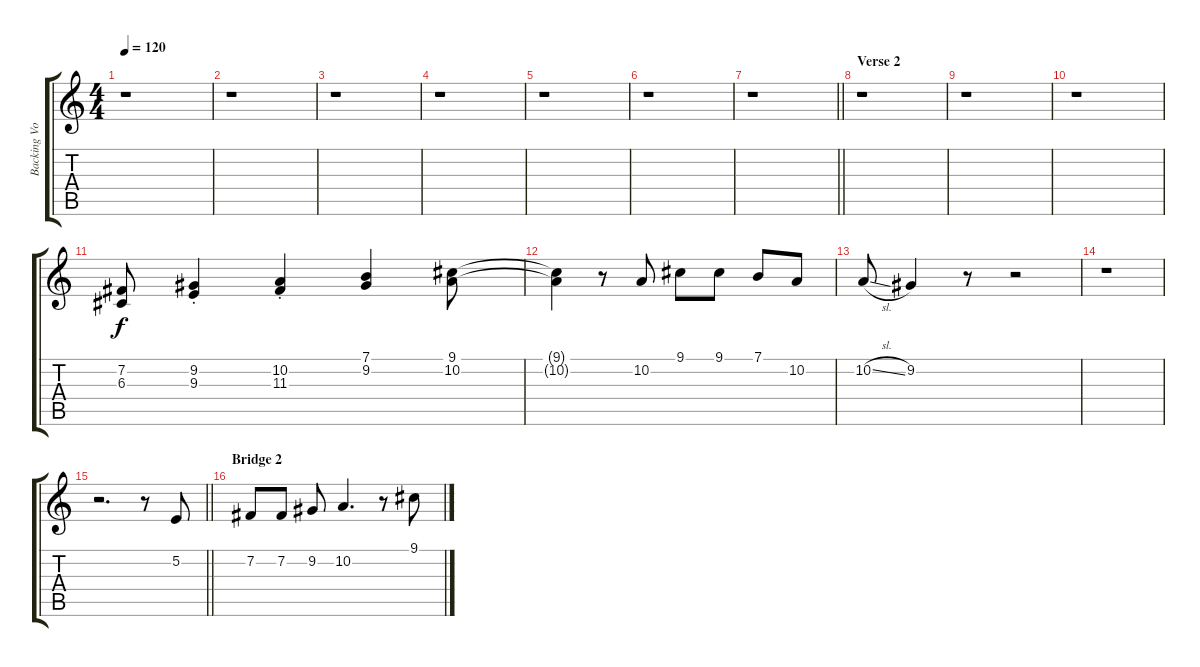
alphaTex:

\track ("Backing Vocal" "Backing Vo") {instrument oboe}
\staff {score tabs}
\tuning (E4 B3 G3 D3 A2 E2) {hide}
\ts (4 4)
\tempo 120
\clef g2
\ks c
r.1{dy mp} |
r.1 |
r.1 |
r.1 |
r.1 |
r.1 |
\barLineRight lightlight
r.1 |
\section ("" "Verse 2")
r.1 |
r.1 |
r.1 |
(7.2 6.3).8{dy f} (9.2{st} 9.3{st}).4 (10.2{st} 11.3{st}).4 (7.1 9.2).4 (9.1 10.2).8 |
(9.1{t} 10.2{t}).4 r.8 10.2.8 9.1.8 9.1.8 7.1.8 10.2.8 |
10.2{sl}.8 9.2.4 r.8 r.2 |
r.1 |
\barLineRight lightlight
r.2{d} r.8 5.2.8 |
\section ("" "Bridge 2")
7.2.8 7.2.8 9.2.8 10.2.4{d} r.8 9.1.8
